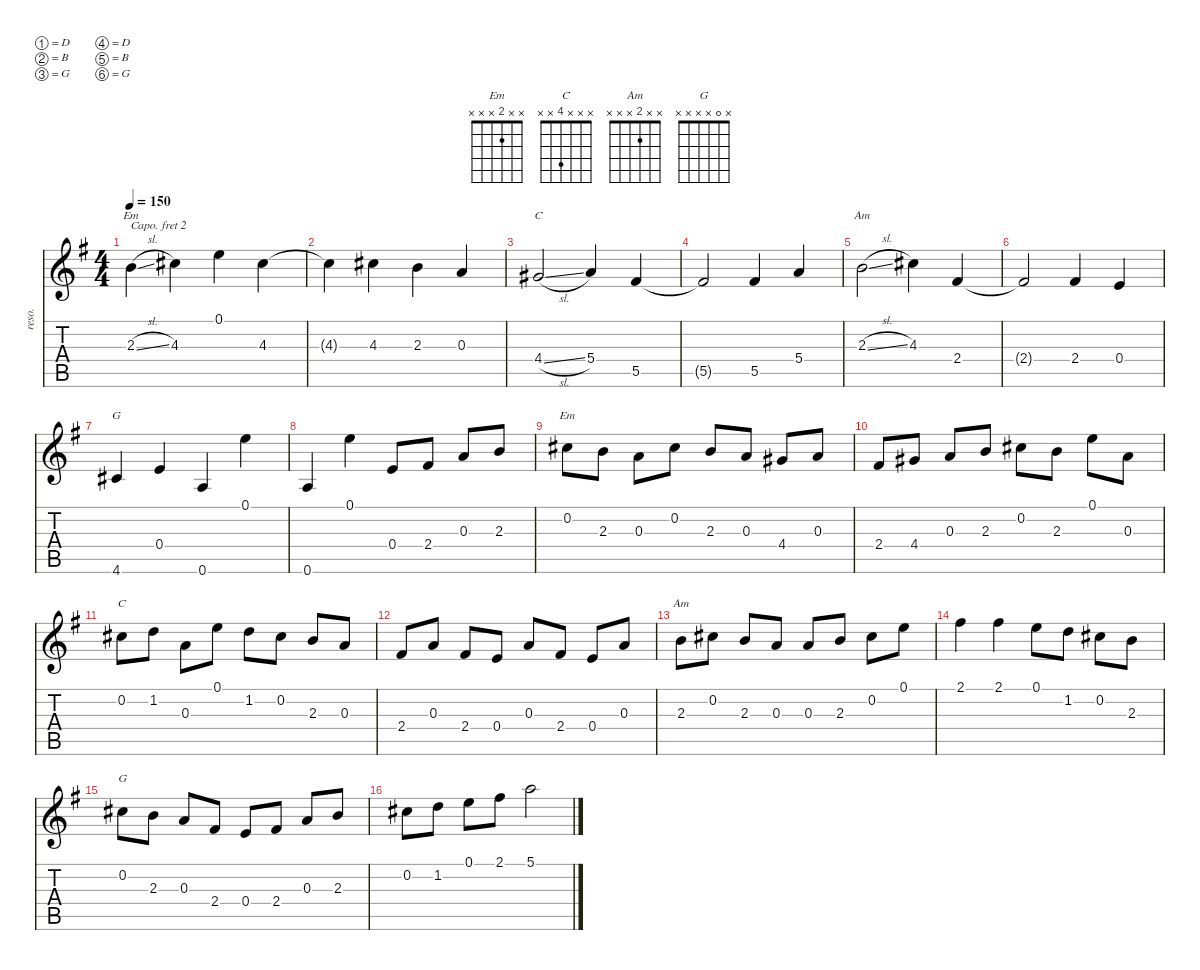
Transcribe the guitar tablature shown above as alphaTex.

\defaultSystemsLayout 4
\hideDynamics
\bracketExtendMode nobrackets
\track ("Resonator" "reso.") {instrument acousticguitarsteel}
\staff {score tabs}
\capo 2
\tuning (D4 B3 G3 D3 B2 G2)
\chord ("Em" x 0 x x x x) {showfingering false}
\chord ("Em" x x 2 x x x) {showfingering false}
\chord ("C" x 0 x x x x) {showfingering false}
\chord ("C" x x x 4 x x) {showfingering false}
\chord ("Am" x x 2 x x x) {showfingering false}
\chord ("G" x x x x x 4) {showfingering false}
\chord ("G" x 0 x x x x) {showfingering false}
\ts (4 4)
\tempo 150
\clef g2
\ks g
2.3{sl acc forcenatural}.4{ch "Em" dy mf instrument acousticguitarsteel beam Down} 4.3{acc #}.4{beam Down} 0.1{acc forcenatural}.4{beam Down} 4.3{acc #}.4{beam Down} |
4.3{t acc #}.4{beam Down} 4.3{acc #}.4{beam Down} 2.3{acc forcenatural}.4{beam Down} 0.3{acc forcenatural}.4{beam Up} |
4.4{sl acc #}.2{ch "C" beam Up} 5.4{acc forcenatural}.4{beam Up} 5.5{acc #}.4{beam Up} |
5.5{t acc #}.2{beam Up} 5.5{acc #}.4{beam Up} 5.4{acc forcenatural}.4{beam Up} |
2.3{sl acc forcenatural}.2{ch "Am" beam Down} 4.3{acc #}.4{beam Down} 2.4{acc #}.4{beam Up} |
2.4{t acc #}.2{beam Up} 2.4{acc #}.4{beam Up} 0.4{acc forcenatural}.4{beam Up} |
4.6{acc #}.4{ch "G" beam Up} 0.4{acc forcenatural}.4{beam Up} 0.6{acc forcenatural}.4{beam Up} 0.1{acc forcenatural}.4{beam Down} |
0.6{acc forcenatural}.4{beam Up} 0.1{acc forcenatural}.4{beam Down} 0.4{acc forcenatural}.8{beam Up} 2.4{acc #}.8{beam Up} 0.3{acc forcenatural}.8{beam Up} 2.3{acc forcenatural}.8{beam Up} |
0.2{acc #}.8{ch "Em" beam Down} 2.3{acc forcenatural}.8{beam Down} 0.3{acc forcenatural}.8{beam Down} 0.2{acc #}.8{beam Down} 2.3{acc forcenatural}.8{beam Up} 0.3{acc forcenatural}.8{beam Up} 4.4{acc #}.8{beam Up} 0.3{acc forcenatural}.8{beam Up} |
2.4{acc #}.8{beam Up} 4.4{acc #}.8{beam Up} 0.3{acc forcenatural}.8{beam Up} 2.3{acc forcenatural}.8{beam Up} 0.2{acc #}.8{beam Down} 2.3{acc forcenatural}.8{beam Down} 0.1{acc forcenatural}.8{beam Down} 0.3{acc forcenatural}.8{beam Down} |
0.2{acc #}.8{ch "C" beam Down} 1.2{acc forcenatural}.8{beam Down} 0.3{acc forcenatural}.8{beam Down} 0.1{acc forcenatural}.8{beam Down} 1.2{acc forcenatural}.8{beam Down} 0.2{acc #}.8{beam Down} 2.3{acc forcenatural}.8{beam Up} 0.3{acc forcenatural}.8{beam Up} |
2.4{acc #}.8{beam Up} 0.3{acc forcenatural}.8{beam Up} 2.4{acc #}.8{beam Up} 0.4{acc forcenatural}.8{beam Up} 0.3{acc forcenatural}.8{beam Up} 2.4{acc #}.8{beam Up} 0.4{acc forcenatural}.8{beam Up} 0.3{acc forcenatural}.8{beam Up} |
2.3{acc forcenatural}.8{ch "Am" beam Down} 0.2{acc #}.8{beam Down} 2.3{acc forcenatural}.8{beam Up} 0.3{acc forcenatural}.8{beam Up} 0.3{acc forcenatural}.8{beam Up} 2.3{acc forcenatural}.8{beam Up} 0.2{acc #}.8{beam Down} 0.1{acc forcenatural}.8{beam Down} |
2.1{acc #}.4{beam Down} 2.1{acc #}.4{beam Down} 0.1{acc forcenatural}.8{beam Down} 1.2{acc forcenatural}.8{beam Down} 0.2{acc #}.8{beam Down} 2.3{acc forcenatural}.8{beam Down} |
0.2{acc #}.8{ch "G" beam Down} 2.3{acc forcenatural}.8{beam Down} 0.3{acc forcenatural}.8{beam Up} 2.4{acc #}.8{beam Up} 0.4{acc forcenatural}.8{beam Up} 2.4{acc #}.8{beam Up} 0.3{acc forcenatural}.8{beam Up} 2.3{acc forcenatural}.8{beam Up} |
0.2{acc #}.8{beam Down} 1.2{acc forcenatural}.8{beam Down} 0.1{acc forcenatural}.8{beam Down} 2.1{acc #}.8{beam Down} 5.1{acc forcenatural}.2{beam Down}
